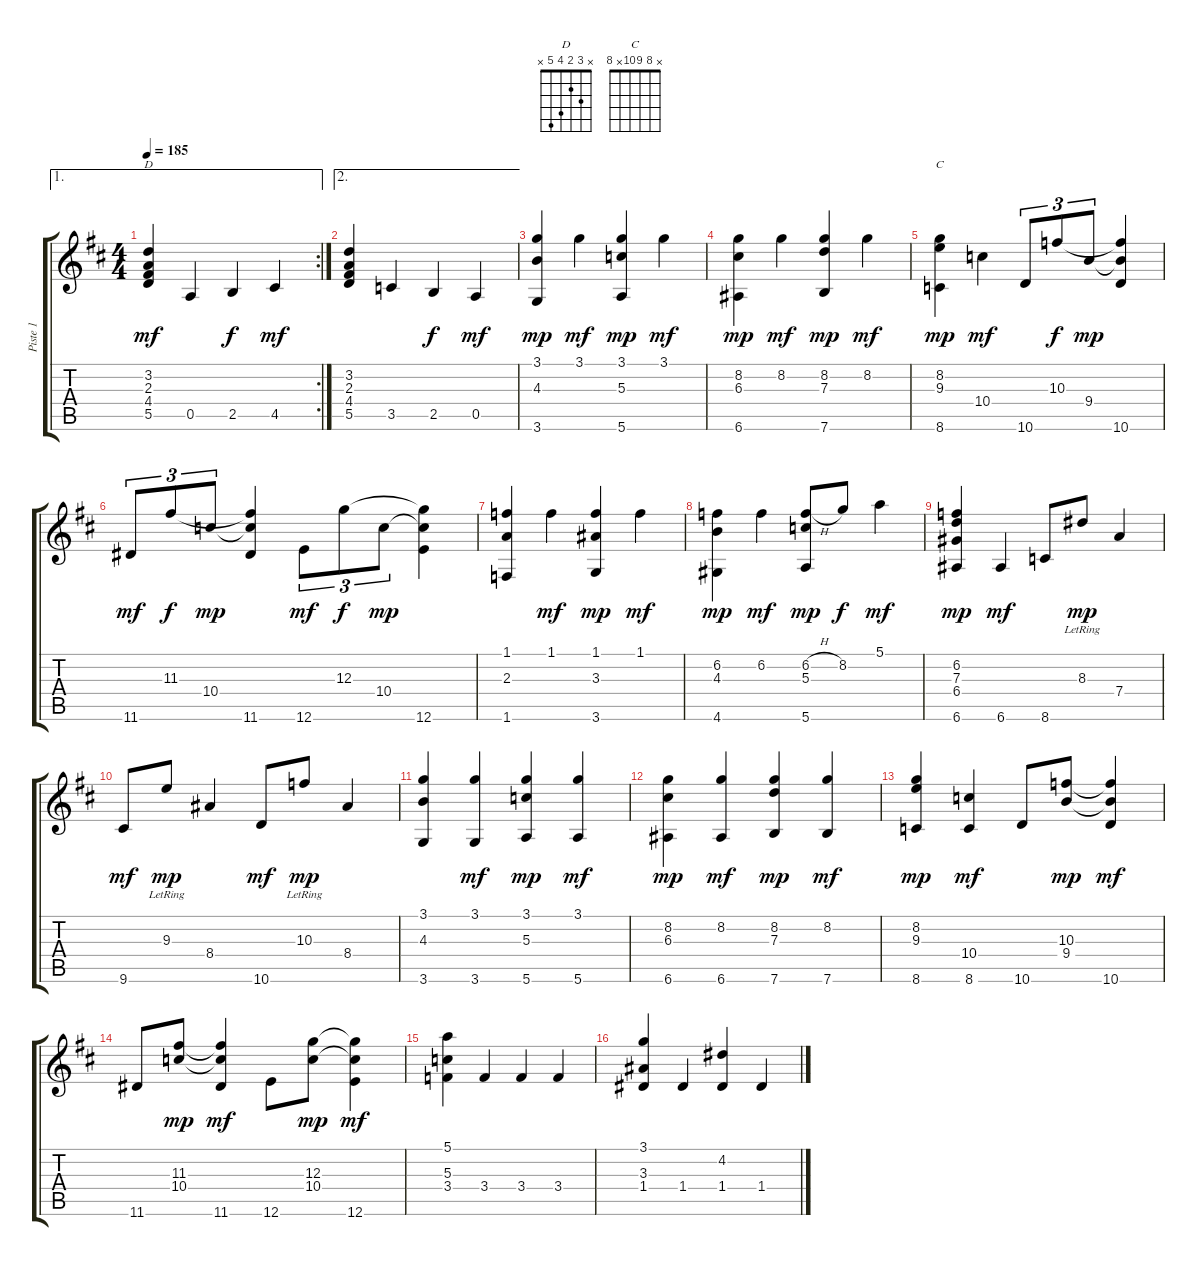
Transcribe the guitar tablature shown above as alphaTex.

\track ("Piste 1" "Piste 1") {instrument acousticguitarnylon}
\staff {score tabs}
\tuning (E4 B3 G3 D3 A2 E2) {hide}
\chord ("D" x 3 2 4 5 x)
\chord ("C" x 8 9 10 x 8)
\ae 1
\rc 2
\ts (4 4)
\tempo 185
\clef g2
\ks d
(3.2 2.3 4.4 5.5).4{ch "D" dy mf beam Up} 0.5.4 2.5.4{dy f} 4.5.4{dy mf} |
\ae 2
(3.2 2.3 4.4 5.5).4{beam Up} 3.5.4 2.5.4{dy f} 0.5.4{dy mf} |
(3.1 4.3 3.6).4{dy mp} 3.1.4{dy mf} (3.1 5.3 5.6).4{dy mp} 3.1.4{dy mf} |
(8.2 6.3 6.6).4{dy mp beam Down} 8.2.4{dy mf} (8.2 7.3 7.6).4{dy mp} 8.2.4{dy mf} |
(8.2 9.3 8.6).4{ch "C" dy mp beam Down} 10.4.4{dy mf} 10.6.8{tu (3 2)} 10.3.8{tu (3 2) dy f} 9.4.8{tu (3 2) dy mp} (10.3{t} 9.4{t} 10.6).4 |
11.6.8{tu (3 2) dy mf} 11.3.8{tu (3 2) dy f} 10.4.8{tu (3 2) dy mp} (11.3{t} 10.4{t} 11.6).4 12.6.8{tu (3 2) dy mf} 12.3.8{tu (3 2) dy f} 10.4.8{tu (3 2) dy mp} (12.3{t} 10.4{t} 12.6).4 |
(1.1 2.3 1.6).4 1.1.4{dy mf} (1.1 3.3 3.6).4{dy mp} 1.1.4{dy mf} |
(6.2 4.3 4.6).4{dy mp beam Down} 6.2.4{dy mf} (6.2{h} 5.3 5.6).8{dy mp} 8.2.8{dy f} 5.1.4{dy mf} |
(6.2 7.3 6.4 6.6).4{dy mp beam Up} 6.6.4{dy mf} 8.6.8 8.3{lr}.8{dy mp} 7.4.4{beam Up} |
9.6.8{dy mf} 9.3{lr}.8{dy mp beam Up} 8.4.4{beam Up} 10.6.8{dy mf} 10.3{lr}.8{dy mp beam Up} 8.4.4{beam Up} |
(3.1 4.3 3.6).4 (3.1 3.6).4{dy mf} (3.1 5.3 5.6).4{dy mp} (3.1 5.6).4{dy mf} |
(8.2 6.3 6.6).4{dy mp beam Down} (8.2 6.6).4{dy mf} (8.2 7.3 7.6).4{dy mp} (8.2 7.6).4{dy mf} |
(8.2 9.3 8.6).4{dy mp} (10.4 8.6).4{dy mf} 10.6.8 (10.3 9.4).8{dy mp beam Up} (10.3{t} 9.4{t} 10.6).4{dy mf beam Up} |
11.6.8 (11.3 10.4).8{dy mp} (11.3{t} 10.4{t} 11.6).4{dy mf} 12.6.8 (12.3 10.4).8{dy mp} (12.3{t} 10.4{t} 12.6).4{dy mf} |
(5.1 5.3 3.4).4 3.4.4 3.4.4 3.4.4 |
(3.1 3.3 1.4).4{beam Up} 1.4.4 (4.2 1.4).4 1.4.4
